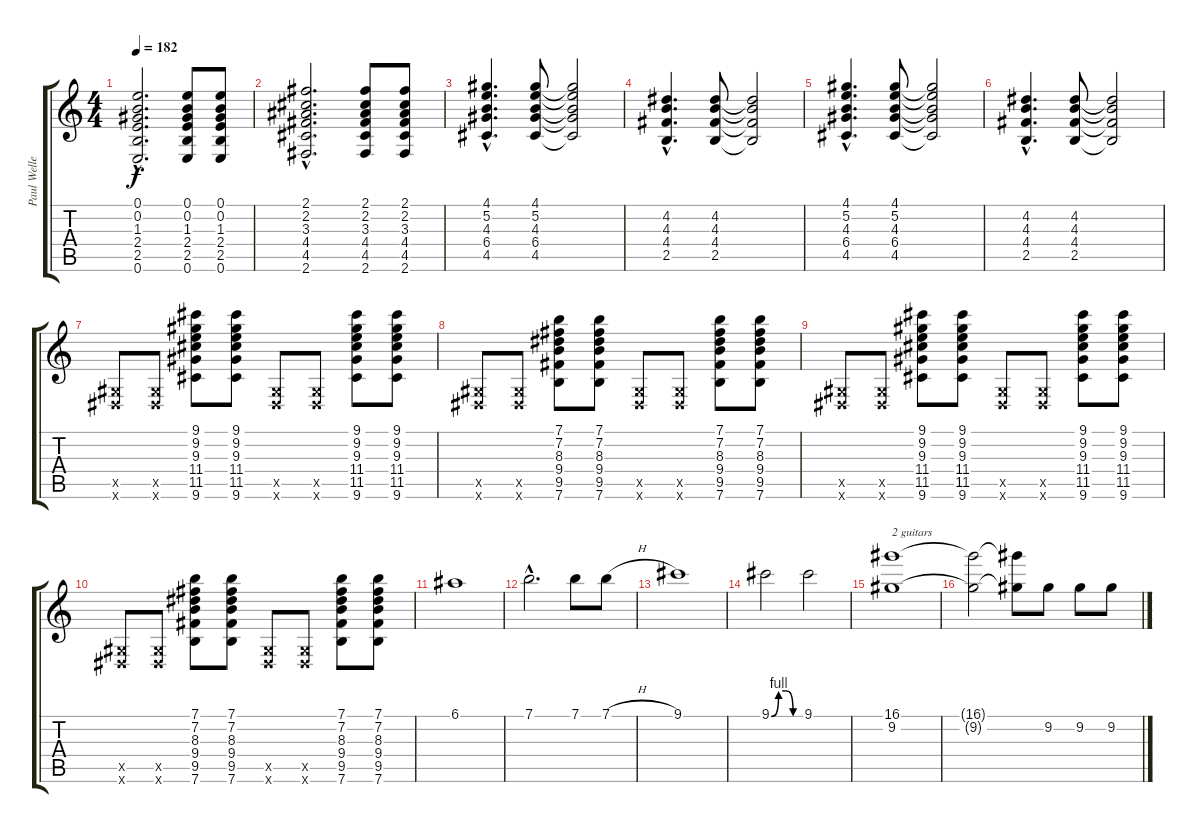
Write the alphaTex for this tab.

\track ("Paul Weller" "Paul Welle") {instrument distortionguitar}
\staff {score tabs}
\tuning (E4 B3 G3 D3 A2 E2) {hide}
\ts (4 4)
\tempo 182
\clef g2
\ks c
(0.1{hac} 0.2{hac} 1.3{hac} 2.4{hac} 2.5{hac} 0.6{hac}).2{d dy f} (0.1 0.2 1.3 2.4 2.5 0.6).8 (0.1 0.2 1.3 2.4 2.5 0.6).8 |
(2.1{hac} 2.2{hac} 3.3{hac} 4.4{hac} 4.5{hac} 2.6{hac}).2{d} (2.1 2.2 3.3 4.4 4.5 2.6).8 (2.1 2.2 3.3 4.4 4.5 2.6).8 |
(4.1{hac} 5.2{hac} 4.3{hac} 6.4{hac} 4.5{hac}).4{d} (4.1 5.2 4.3 6.4 4.5).8 (4.1{t} 5.2{t} 4.3{t} 6.4{t} 4.5{t}).2 |
(4.2{hac} 4.3{hac} 4.4{hac} 2.5{hac}).4{d} (4.2 4.3 4.4 2.5).8 (4.2{t} 4.3{t} 4.4{t} 2.5{t}).2 |
(4.1{hac} 5.2{hac} 4.3{hac} 6.4{hac} 4.5{hac}).4{d} (4.1 5.2 4.3 6.4 4.5).8 (4.1{t} 5.2{t} 4.3{t} 6.4{t} 4.5{t}).2 |
(4.2{hac} 4.3{hac} 4.4{hac} 2.5{hac}).4{d} (4.2 4.3 4.4 2.5).8 (4.2{t} 4.3{t} 4.4{t} 2.5{t}).2 |
(-1.5{x} -1.6{x}).8 (-1.5{x} -1.6{x}).8 (9.1 9.2 9.3 11.4 11.5 9.6).8 (9.1 9.2 9.3 11.4 11.5 9.6).8 (-1.5{x} -1.6{x}).8 (-1.5{x} -1.6{x}).8 (9.1 9.2 9.3 11.4 11.5 9.6).8 (9.1 9.2 9.3 11.4 11.5 9.6).8 |
(-1.5{x} -1.6{x}).8 (-1.5{x} -1.6{x}).8 (7.1 7.2 8.3 9.4 9.5 7.6).8 (7.1 7.2 8.3 9.4 9.5 7.6).8 (-1.5{x} -1.6{x}).8 (-1.5{x} -1.6{x}).8 (7.1 7.2 8.3 9.4 9.5 7.6).8 (7.1 7.2 8.3 9.4 9.5 7.6).8 |
(-1.5{x} -1.6{x}).8 (-1.5{x} -1.6{x}).8 (9.1 9.2 9.3 11.4 11.5 9.6).8 (9.1 9.2 9.3 11.4 11.5 9.6).8 (-1.5{x} -1.6{x}).8 (-1.5{x} -1.6{x}).8 (9.1 9.2 9.3 11.4 11.5 9.6).8 (9.1 9.2 9.3 11.4 11.5 9.6).8 |
(-1.5{x} -1.6{x}).8 (-1.5{x} -1.6{x}).8 (7.1 7.2 8.3 9.4 9.5 7.6).8 (7.1 7.2 8.3 9.4 9.5 7.6).8 (-1.5{x} -1.6{x}).8 (-1.5{x} -1.6{x}).8 (7.1 7.2 8.3 9.4 9.5 7.6).8 (7.1 7.2 8.3 9.4 9.5 7.6).8 |
6.1.1 |
7.1{hac}.2{d} 7.1.8 7.1{h}.8 |
9.1.1 |
9.1{be (custom 0 0 15 4 30 4 45 0 60 0)}.2 9.1.2 |
(16.1 9.2).1{txt "2 guitars"} |
(16.1{t} 9.2{t}).2 (16.1{t} 9.2{t}).8 9.2.8 9.2.8 9.2.8
